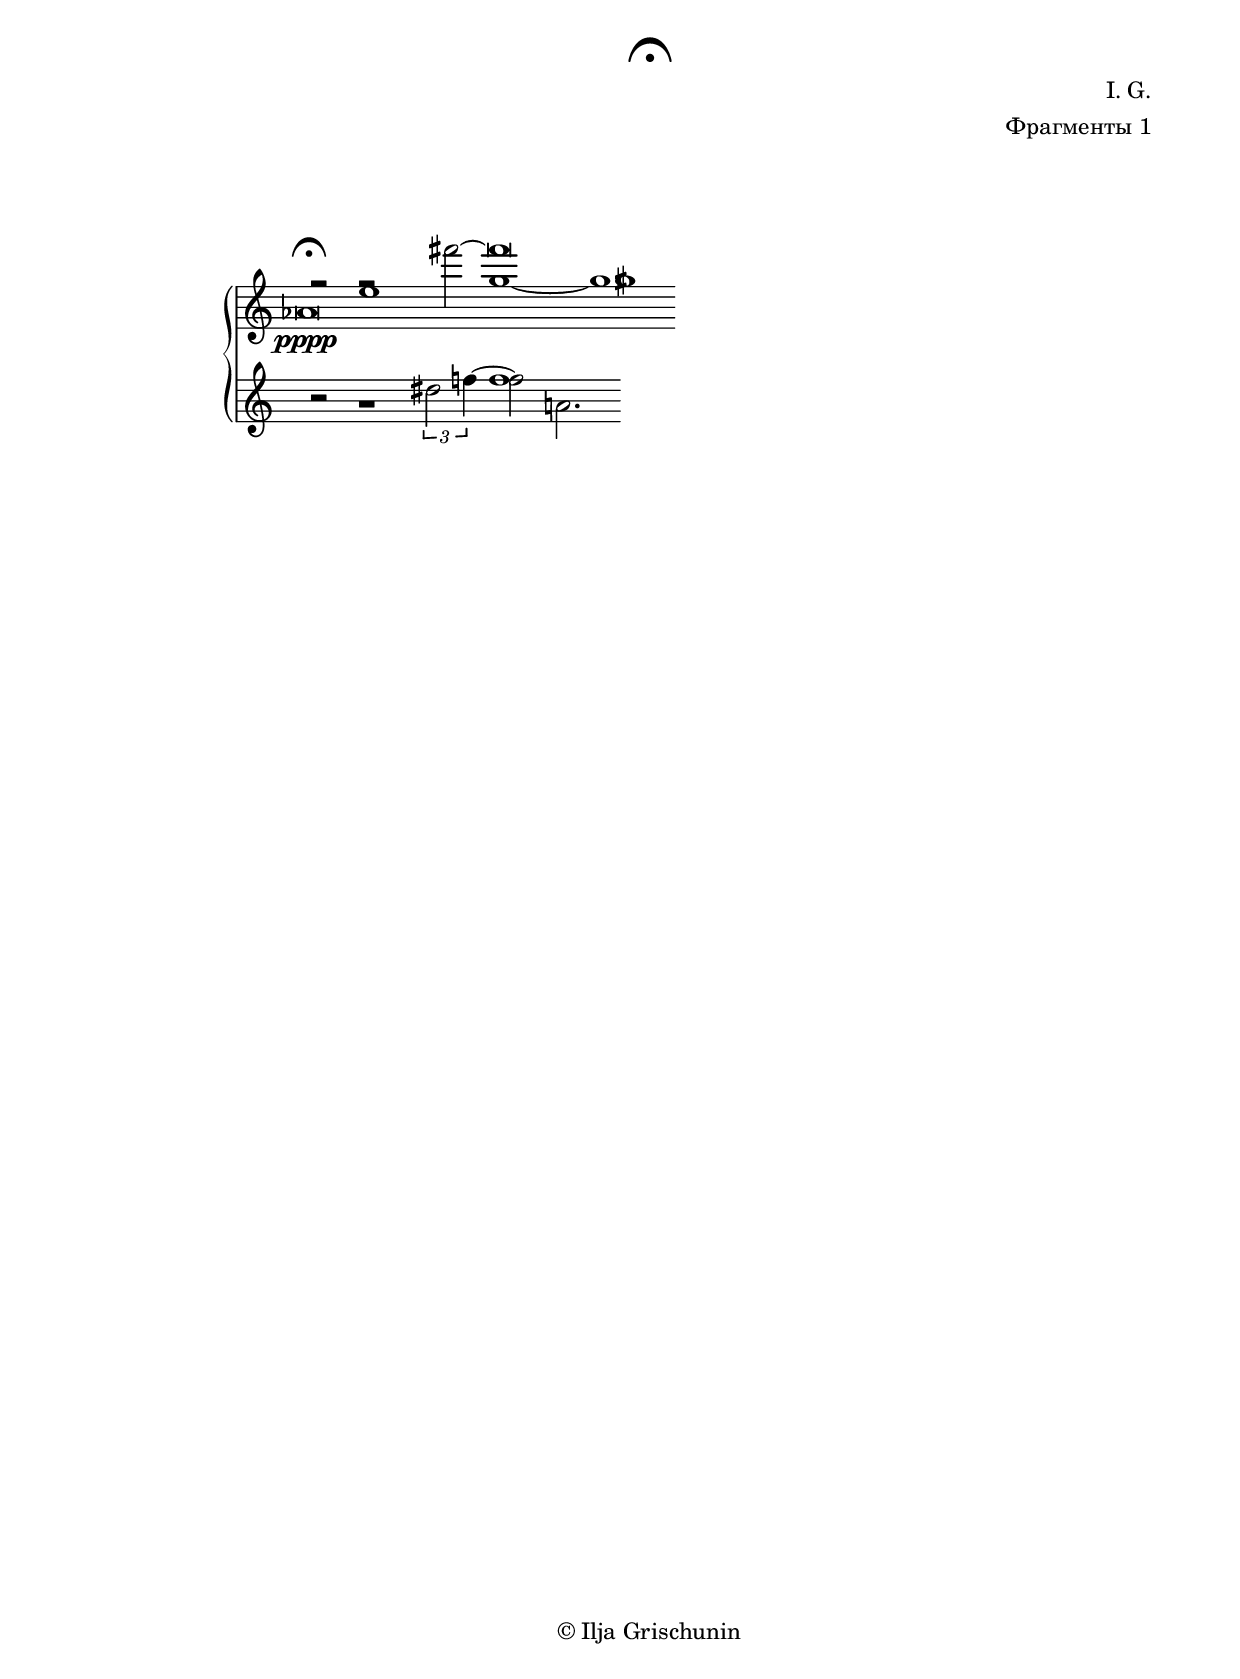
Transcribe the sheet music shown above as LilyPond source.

\version "2.18.0"

\language "deutsch"

\header {
  %title = "Фрагменты 1"
  title = \markup { \musicglyph #"scripts.ufermata" }
  %meter = "Von Langsam bis Rasch"
  composer = "I. G."
  arranger = "Фрагменты 1"
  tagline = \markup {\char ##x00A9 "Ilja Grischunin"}
}

\paper {
  #(set-paper-size "a4")
  top-system-spacing #'basic-distance = #25
  top-markup-spacing #'basic-distance = #8
  markup-system-spacing #'basic-distance = #26
  system-system-spacing #'basic-distance = #20
  last-bottom-spacing #'basic-distance = #25
  two-sided = ##t
  inner-margin = 25
  outer-margin = 15
}

\layout {
  \context {
    \PianoStaff
    \consists #Span_stem_engraver
  }
  \context{
    \Score
    %\override StaffGrouper.staff-staff-spacing.basic-distance = #15
    \remove "Bar_number_engraver"
  }
}
%%%%%%%%%%% RH %%%%%%%%%%%%
rechts = {
  \clef treble
  \once\override Score.RehearsalMark.extra-offset = #'(2 . 2)
  \mark \markup {\musicglyph #"scripts.ufermata"}
  \override Staff.TimeSignature.stencil = ##f
  \cadenzaOn
  <<
    {
      s4 s2        f''2\rest s4 
      \override TupletNumber.transparent = ##t
      \override TupletBracket.bracket-visibility = ##f
      \times 2/3 {s4 \stemDown fis'''2~}
      fis'''\breve
    }
    \\
    {
      s4 f''2\rest e''1 s4 g''1~ g''
    }
    \\
    {
      as'\breve \pppp   s1     s8
      \once \override NoteHead.X-offset = #.3
      \once \override Accidental.X-offset = #.3
      gis''1
    }
  >>
}
%%%%%%%%%%% LH %%%%%%%%%%%%
links = {
  \clef treble
  \override Staff.TimeSignature.stencil = ##f
  \cadenzaOn
  <<
    {
      s1.                s2                         
      f''1                           
    }
    \\
    {
      s1.                \times 2/3 {dis''2 f''!4^~} 
      f''2 a'!2.
    }
    \\
    {
      s4 h'2\rest g'1\rest
    }
  >>
}
%%%%%%%%%%%%%%%%%%%%%%
\score {
  \new PianoStaff <<
    \new Staff = "RH" \rechts
    \new Staff = "LH" \links
  >>
}